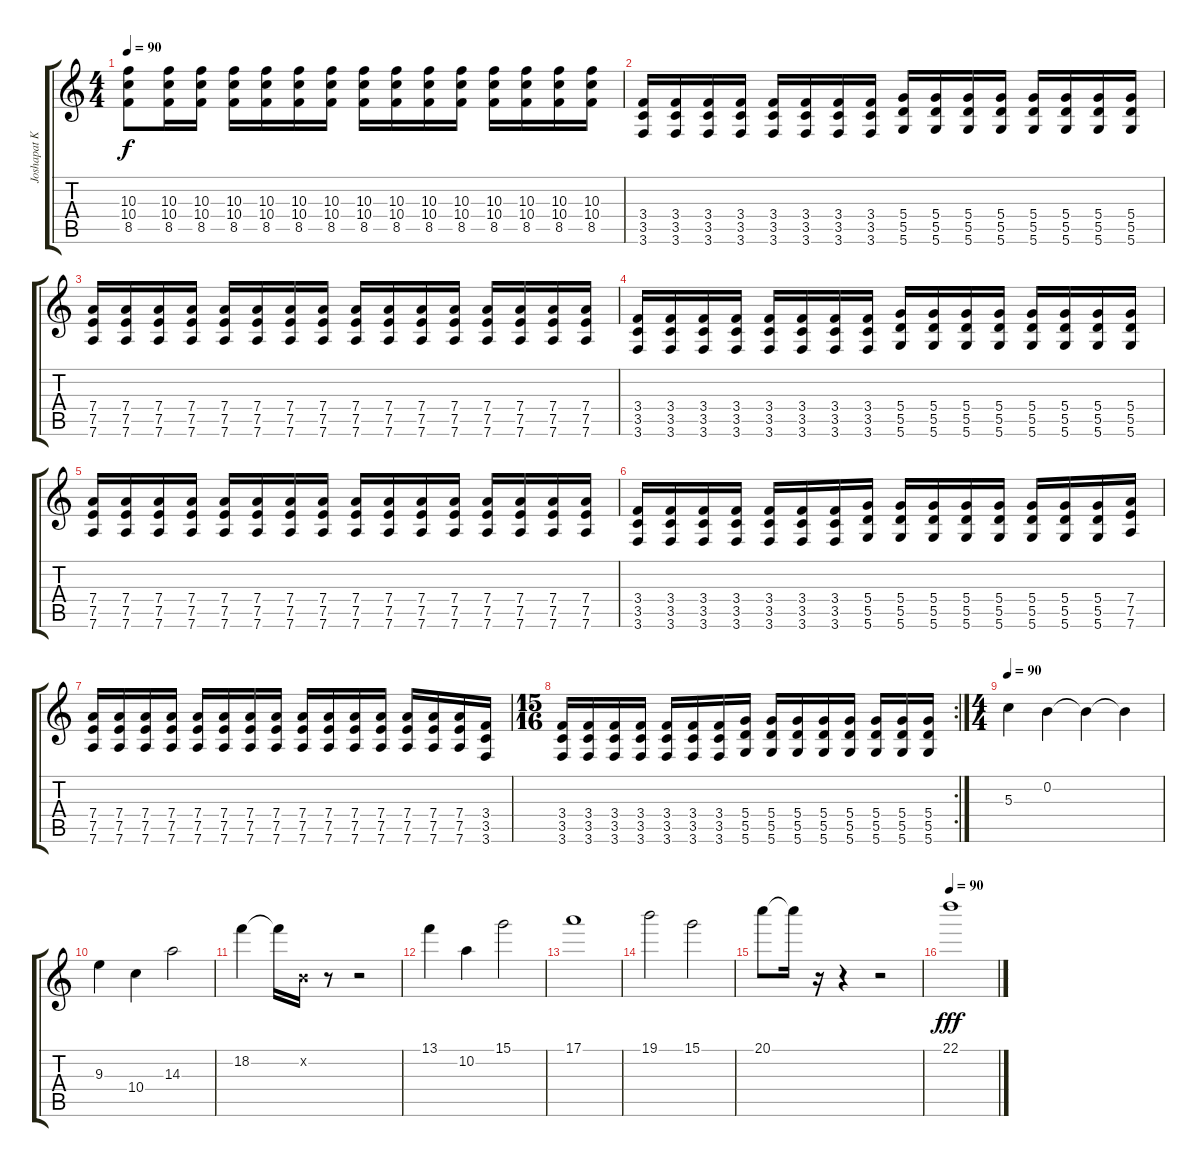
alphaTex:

\track ("Joshapat Klemens" "Joshapat K") {instrument overdrivenguitar}
\staff {score tabs}
\tuning (E4 B3 G3 D3 A2 D2) {hide}
\ts (4 4)
\tempo 90
\clef g2
\ks c
(10.3 10.4 8.5).8{dy f} (10.3 10.4 8.5).16 (10.3 10.4 8.5).16 (10.3 10.4 8.5).16 (10.3 10.4 8.5).16 (10.3 10.4 8.5).16 (10.3 10.4 8.5).16 (10.3 10.4 8.5).16 (10.3 10.4 8.5).16 (10.3 10.4 8.5).16 (10.3 10.4 8.5).16 (10.3 10.4 8.5).16 (10.3 10.4 8.5).16 (10.3 10.4 8.5).16 (10.3 10.4 8.5).16 |
(3.4 3.5 3.6).16 (3.4 3.5 3.6).16 (3.4 3.5 3.6).16 (3.4 3.5 3.6).16 (3.4 3.5 3.6).16 (3.4 3.5 3.6).16 (3.4 3.5 3.6).16 (3.4 3.5 3.6).16 (5.4 5.5 5.6).16 (5.4 5.5 5.6).16 (5.4 5.5 5.6).16 (5.4 5.5 5.6).16 (5.4 5.5 5.6).16 (5.4 5.5 5.6).16 (5.4 5.5 5.6).16 (5.4 5.5 5.6).16 |
(7.4 7.5 7.6).16 (7.4 7.5 7.6).16 (7.4 7.5 7.6).16 (7.4 7.5 7.6).16 (7.4 7.5 7.6).16 (7.4 7.5 7.6).16 (7.4 7.5 7.6).16 (7.4 7.5 7.6).16 (7.4 7.5 7.6).16 (7.4 7.5 7.6).16 (7.4 7.5 7.6).16 (7.4 7.5 7.6).16 (7.4 7.5 7.6).16 (7.4 7.5 7.6).16 (7.4 7.5 7.6).16 (7.4 7.5 7.6).16 |
(3.4 3.5 3.6).16 (3.4 3.5 3.6).16 (3.4 3.5 3.6).16 (3.4 3.5 3.6).16 (3.4 3.5 3.6).16 (3.4 3.5 3.6).16 (3.4 3.5 3.6).16 (3.4 3.5 3.6).16 (5.4 5.5 5.6).16 (5.4 5.5 5.6).16 (5.4 5.5 5.6).16 (5.4 5.5 5.6).16 (5.4 5.5 5.6).16 (5.4 5.5 5.6).16 (5.4 5.5 5.6).16 (5.4 5.5 5.6).16 |
(7.4 7.5 7.6).16 (7.4 7.5 7.6).16 (7.4 7.5 7.6).16 (7.4 7.5 7.6).16 (7.4 7.5 7.6).16 (7.4 7.5 7.6).16 (7.4 7.5 7.6).16 (7.4 7.5 7.6).16 (7.4 7.5 7.6).16 (7.4 7.5 7.6).16 (7.4 7.5 7.6).16 (7.4 7.5 7.6).16 (7.4 7.5 7.6).16 (7.4 7.5 7.6).16 (7.4 7.5 7.6).16 (7.4 7.5 7.6).16 |
(3.4 3.5 3.6).16 (3.4 3.5 3.6).16 (3.4 3.5 3.6).16 (3.4 3.5 3.6).16 (3.4 3.5 3.6).16 (3.4 3.5 3.6).16 (3.4 3.5 3.6).16 (5.4 5.5 5.6).16 (5.4 5.5 5.6).16 (5.4 5.5 5.6).16 (5.4 5.5 5.6).16 (5.4 5.5 5.6).16 (5.4 5.5 5.6).16 (5.4 5.5 5.6).16 (5.4 5.5 5.6).16 (7.4 7.5 7.6).16 |
(7.4 7.5 7.6).16 (7.4 7.5 7.6).16 (7.4 7.5 7.6).16 (7.4 7.5 7.6).16 (7.4 7.5 7.6).16 (7.4 7.5 7.6).16 (7.4 7.5 7.6).16 (7.4 7.5 7.6).16 (7.4 7.5 7.6).16 (7.4 7.5 7.6).16 (7.4 7.5 7.6).16 (7.4 7.5 7.6).16 (7.4 7.5 7.6).16 (7.4 7.5 7.6).16 (7.4 7.5 7.6).16 (3.4 3.5 3.6).16 |
\rc 2
\ts (15 16)
(3.4 3.5 3.6).16 (3.4 3.5 3.6).16 (3.4 3.5 3.6).16 (3.4 3.5 3.6).16 (3.4 3.5 3.6).16 (3.4 3.5 3.6).16 (3.4 3.5 3.6).16 (5.4 5.5 5.6).16 (5.4 5.5 5.6).16 (5.4 5.5 5.6).16 (5.4 5.5 5.6).16 (5.4 5.5 5.6).16 (5.4 5.5 5.6).16 (5.4 5.5 5.6).16 (5.4 5.5 5.6).16 |
\ts (4 4)
\tempo 90
5.3.4 0.2.4 0.2{t}.4 0.2{t}.4 |
9.3.4 10.4.4 14.3.2 |
18.2.4 18.2{t}.16 0.2{x}.16 r.8 r.2 |
13.1.4 10.2.4 15.1.2 |
17.1.1 |
19.1.2 15.1.2 |
20.1.8 20.1{t}.16 r.16 r.4 r.2 |
\tempo 90
22.1.1{dy fff}
